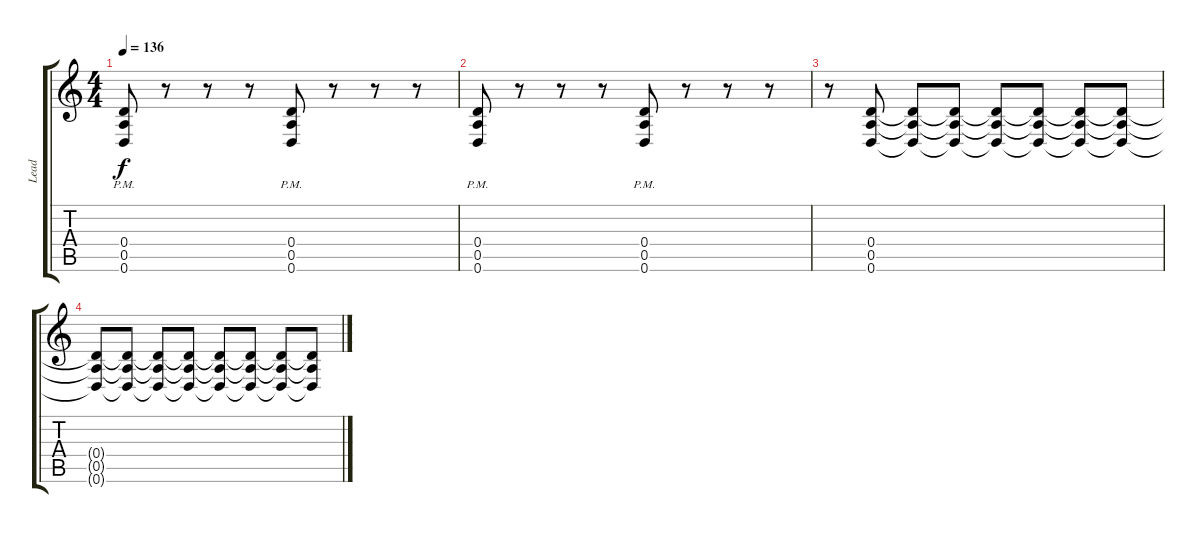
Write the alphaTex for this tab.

\track ("Lead" "Lead") {instrument distortionguitar}
\staff {score tabs}
\tuning (E4 B3 G3 D3 A2 D2) {hide}
\ts (4 4)
\tempo 136
\clef g2
\ks c
(0.4{pm} 0.5{pm} 0.6{pm}).8{dy f} r.8 r.8 r.8 (0.4{pm} 0.5{pm} 0.6{pm}).8 r.8 r.8 r.8 |
(0.4{pm} 0.5{pm} 0.6{pm}).8 r.8 r.8 r.8 (0.4{pm} 0.5{pm} 0.6{pm}).8 r.8 r.8 r.8 |
r.8 (0.4 0.5 0.6).8 (0.4{t} 0.5{t} 0.6{t}).8 (0.4{t} 0.5{t} 0.6{t}).8 (0.4{t} 0.5{t} 0.6{t}).8 (0.4{t} 0.5{t} 0.6{t}).8 (0.4{t} 0.5{t} 0.6{t}).8 (0.4{t} 0.5{t} 0.6{t}).8 |
(0.4{t} 0.5{t} 0.6{t}).8 (0.4{t} 0.5{t} 0.6{t}).8 (0.4{t} 0.5{t} 0.6{t}).8 (0.4{t} 0.5{t} 0.6{t}).8 (0.4{t} 0.5{t} 0.6{t}).8 (0.4{t} 0.5{t} 0.6{t}).8 (0.4{t} 0.5{t} 0.6{t}).8 (0.4{t} 0.5{t} 0.6{t}).8
